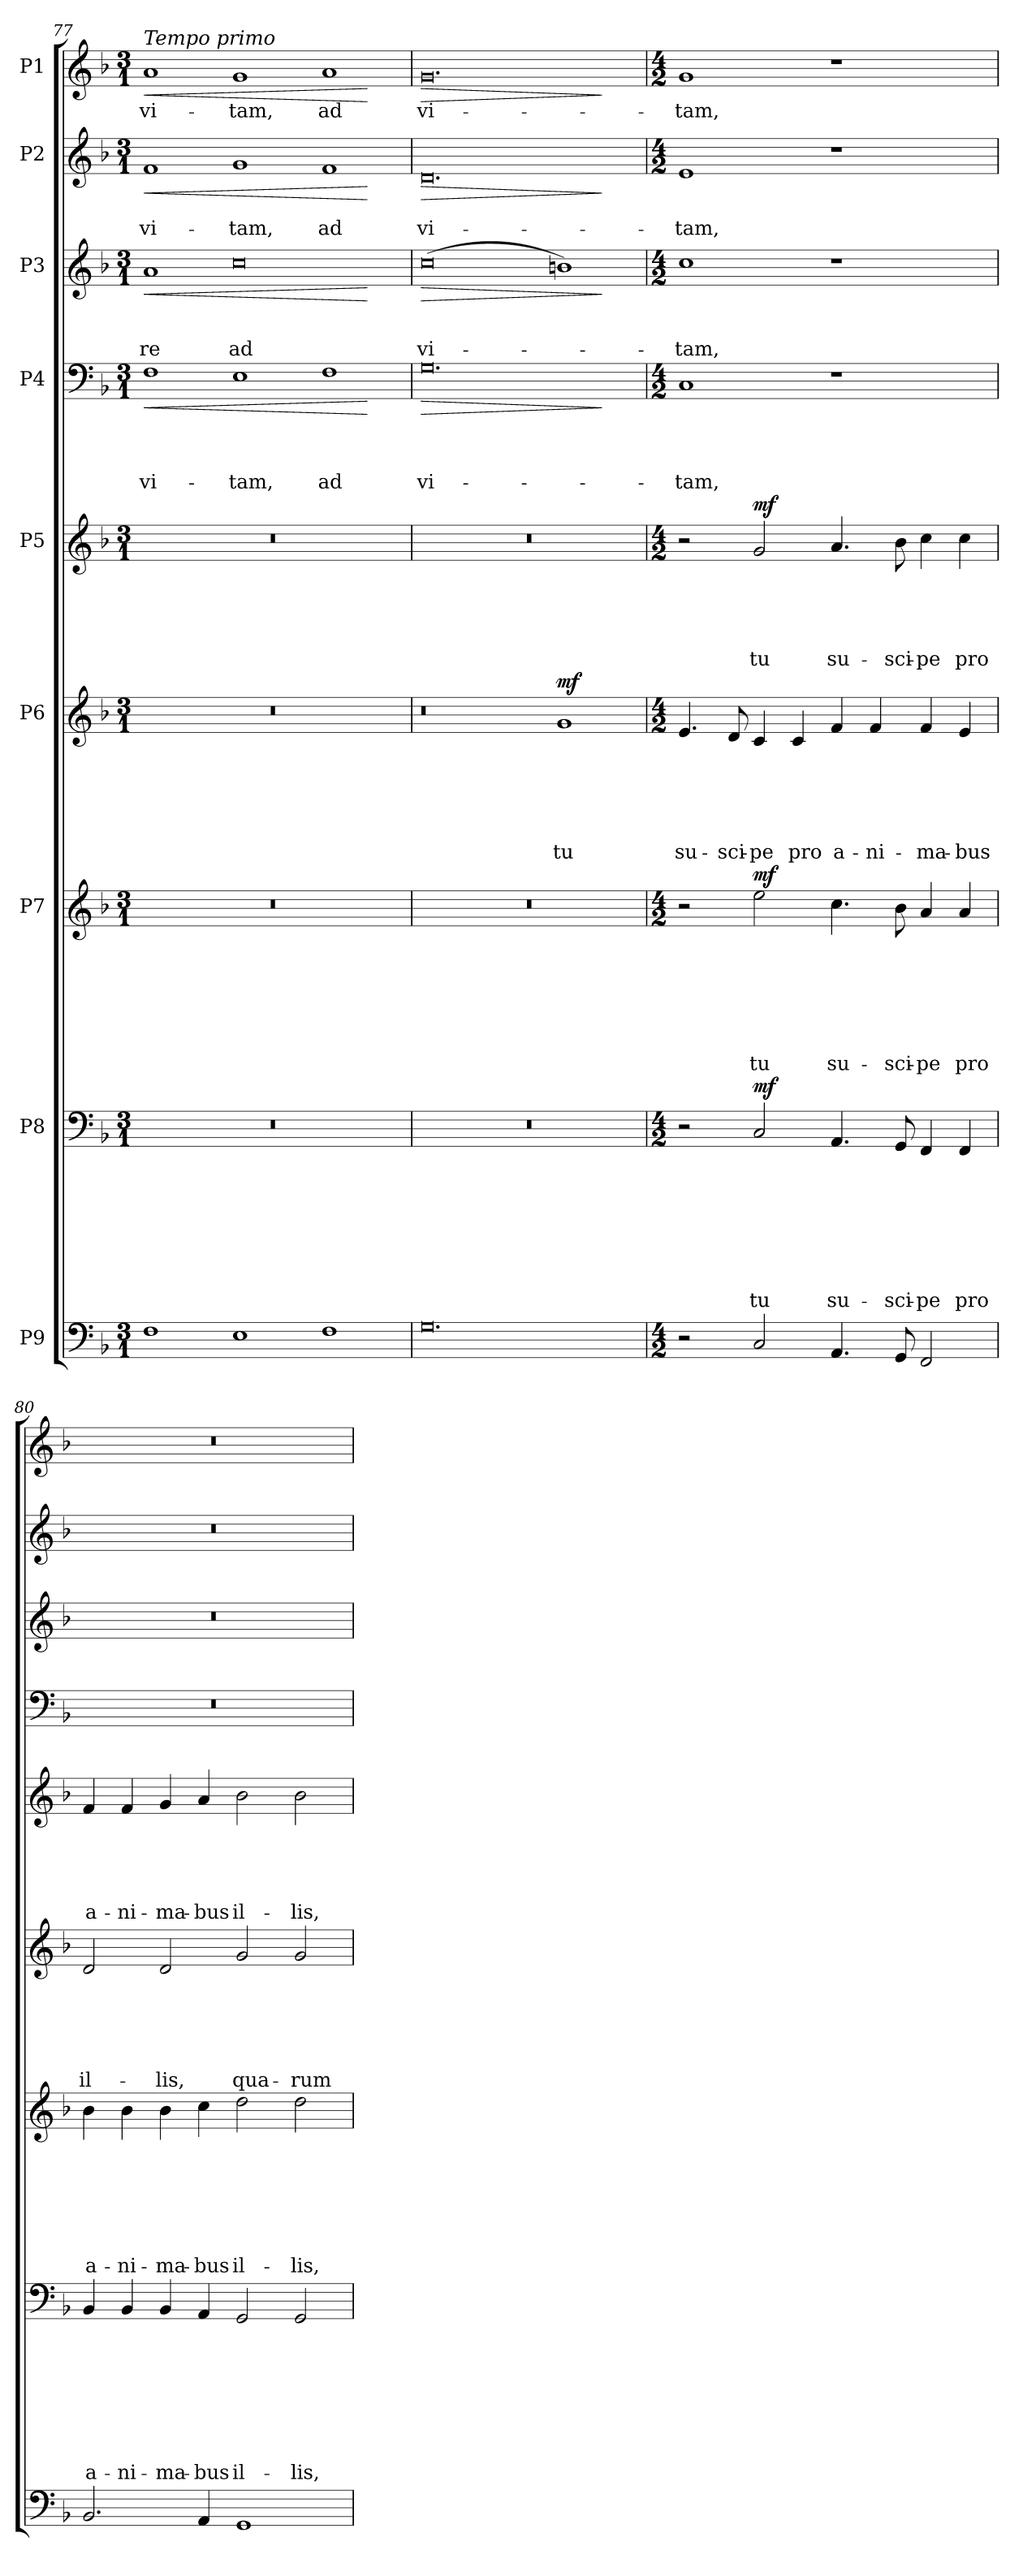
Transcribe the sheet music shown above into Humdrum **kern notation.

**kern	**kern	**text	**text	**text	**text	**text	**text	**text	**text	**dynam	**kern	**text	**text	**text	**text	**text	**text	**text	**dynam	**kern	**text	**text	**text	**text	**text	**text	**dynam	**kern	**text	**text	**text	**text	**text	**dynam	**kern	**text	**text	**text	**text	**dynam	**kern	**text	**text	**text	**dynam	**kern	**text	**text	**dynam	**kern	**text	**dynam
*part9	*part8	*part8	*part8	*part8	*part8	*part8	*part8	*part8	*part8	*part8	*part7	*part7	*part7	*part7	*part7	*part7	*part7	*part7	*part7	*part6	*part6	*part6	*part6	*part6	*part6	*part6	*part6	*part5	*part5	*part5	*part5	*part5	*part5	*part5	*part4	*part4	*part4	*part4	*part4	*part4	*part3	*part3	*part3	*part3	*part3	*part2	*part2	*part2	*part2	*part1	*part1	*part1
*staff9	*staff8	*staff8	*staff8	*staff8	*staff8	*staff8	*staff8	*staff8	*staff8	*staff8	*staff7	*staff7	*staff7	*staff7	*staff7	*staff7	*staff7	*staff7	*staff7	*staff6	*staff6	*staff6	*staff6	*staff6	*staff6	*staff6	*staff6	*staff5	*staff5	*staff5	*staff5	*staff5	*staff5	*staff5	*staff4	*staff4	*staff4	*staff4	*staff4	*staff4	*staff3	*staff3	*staff3	*staff3	*staff3	*staff2	*staff2	*staff2	*staff2	*staff1	*staff1	*staff1
*I"P9	*I"P8	*	*	*	*	*	*	*	*	*	*I"P7	*	*	*	*	*	*	*	*	*I"P6	*	*	*	*	*	*	*	*I"P5	*	*	*	*	*	*	*I"P4	*	*	*	*	*	*I"P3	*	*	*	*	*I"P2	*	*	*	*I"P1	*	*
*clefF4	*clefF4	*	*	*	*	*	*	*	*	*	*clefG2	*	*	*	*	*	*	*	*	*clefG2	*	*	*	*	*	*	*	*clefG2	*	*	*	*	*	*	*clefF4	*	*	*	*	*	*clefG2	*	*	*	*	*clefG2	*	*	*	*clefG2	*	*
*	*	*	*	*	*	*	*	*	*	*	*ITrd7c12	*	*	*	*	*	*	*	*	*	*	*	*	*	*	*	*	*	*	*	*	*	*	*	*	*	*	*	*	*	*ITrd7c12	*	*	*	*	*	*	*	*	*	*	*
*k[b-]	*k[b-]	*	*	*	*	*	*	*	*	*	*k[b-]	*	*	*	*	*	*	*	*	*k[b-]	*	*	*	*	*	*	*	*k[b-]	*	*	*	*	*	*	*k[b-]	*	*	*	*	*	*k[b-]	*	*	*	*	*k[b-]	*	*	*	*k[b-]	*	*
*F:	*F:	*	*	*	*	*	*	*	*	*	*F:	*	*	*	*	*	*	*	*	*F:	*	*	*	*	*	*	*	*F:	*	*	*	*	*	*	*F:	*	*	*	*	*	*F:	*	*	*	*	*F:	*	*	*	*F:	*	*
*M3/1	*M3/1	*	*	*	*	*	*	*	*	*	*M3/1	*	*	*	*	*	*	*	*	*M3/1	*	*	*	*	*	*	*	*M3/1	*	*	*	*	*	*	*M3/1	*	*	*	*	*	*M3/1	*	*	*	*	*M3/1	*	*	*	*M3/1	*	*
=77	=77	=77	=77	=77	=77	=77	=77	=77	=77	=77	=77	=77	=77	=77	=77	=77	=77	=77	=77	=77	=77	=77	=77	=77	=77	=77	=77	=77	=77	=77	=77	=77	=77	=77	=77	=77	=77	=77	=77	=77	=77	=77	=77	=77	=77	=77	=77	=77	=77	=77	=77	=77
!	!	!	!	!	!	!	!	!	!	!	!	!	!	!	!	!	!	!	!	!	!	!	!	!	!	!	!	!	!	!	!	!	!	!	!	!	!	!	!	!	!	!	!	!	!	!	!	!	!	!LO:TX:a:i:t=Tempo primo	!	!
!	!LO:N:vis=1	!	!	!	!	!	!	!	!	!	!LO:N:vis=1	!	!	!	!	!	!	!	!	!LO:N:vis=1	!	!	!	!	!	!	!	!LO:N:vis=1	!	!	!	!	!	!	!	!	!	!	!LO:LY:b	!LO:HP:b	!	!	!	!LO:LY:b	!LO:HP:b	!	!	!LO:LY:b	!LO:HP:b	!	!LO:LY:b	!LO:HP:b
1F	0.r	.	.	.	.	.	.	.	.	.	0.r	.	.	.	.	.	.	.	.	0.r	.	.	.	.	.	.	.	0.r	.	.	.	.	.	.	1F	.	.	.	vi-	<	1A	.	.	-re	<	1f	.	vi-	<	1a	vi-	<
!	!	!	!	!	!	!	!	!	!	!	!	!	!	!	!	!	!	!	!	!	!	!	!	!	!	!	!	!	!	!	!	!	!	!	!	!	!	!	!LO:LY:b	!	!	!	!	!LO:LY:b	!	!	!	!LO:LY:b	!	!	!LO:LY:b	!
1E	.	.	.	.	.	.	.	.	.	.	.	.	.	.	.	.	.	.	.	.	.	.	.	.	.	.	.	.	.	.	.	.	.	.	1E	.	.	.	-tam,	.	0c	.	.	ad	.	1g	.	-tam,	.	1g	-tam,	.
!	!	!	!	!	!	!	!	!	!	!	!	!	!	!	!	!	!	!	!	!	!	!	!	!	!	!	!	!	!	!	!	!	!	!	!	!	!	!	!LO:LY:b	!	!	!	!	!	!	!	!	!LO:LY:b	!	!	!LO:LY:b	!
1F	.	.	.	.	.	.	.	.	.	.	.	.	.	.	.	.	.	.	.	.	.	.	.	.	.	.	.	.	.	.	.	.	.	.	1F	.	.	.	ad	.	.	.	.	.	.	1f	.	ad	.	1a	ad	.
.	.	.	.	.	.	.	.	.	.	.	.	.	.	.	.	.	.	.	.	.	.	.	.	.	.	.	.	.	.	.	.	.	.	.	.	.	.	.	.	[	.	.	.	.	[	.	.	.	[	.	.	[
=78	=78	=78	=78	=78	=78	=78	=78	=78	=78	=78	=78	=78	=78	=78	=78	=78	=78	=78	=78	=78	=78	=78	=78	=78	=78	=78	=78	=78	=78	=78	=78	=78	=78	=78	=78	=78	=78	=78	=78	=78	=78	=78	=78	=78	=78	=78	=78	=78	=78	=78	=78	=78
!	!LO:N:vis=1	!	!	!	!	!	!	!	!	!	!LO:N:vis=1	!	!	!	!	!	!	!	!	!	!	!	!	!	!	!	!	!LO:N:vis=1	!	!	!	!	!	!	!	!	!	!	!LO:LY:b	!LO:HP:b	!	!	!	!LO:LY:b	!LO:HP:b	!	!	!LO:LY:b	!LO:HP:b	!	!LO:LY:b	!LO:HP:b
0.G	0.r	.	.	.	.	.	.	.	.	.	0.r	.	.	.	.	.	.	.	.	0r	.	.	.	.	.	.	.	0.r	.	.	.	.	.	.	0.G	.	.	.	vi-	>	(>0c	.	.	vi-	>	0.d	.	vi-	>	0.g	vi-	>
!	!	!	!	!	!	!	!	!	!	!	!	!	!	!	!	!	!	!	!	!	!	!	!	!	!	!LO:LY:b	!LO:DY:a	!	!	!	!	!	!	!	!	!	!	!	!	!	!	!	!	!	!	!	!	!	!	!	!	!
.	.	.	.	.	.	.	.	.	.	.	.	.	.	.	.	.	.	.	.	1g	.	.	.	.	.	tu	mf	.	.	.	.	.	.	.	.	.	.	.	.	.	1Bn)	.	.	.	.	.	.	.	.	.	.	.
.	.	.	.	.	.	.	.	.	.	.	.	.	.	.	.	.	.	.	.	.	.	.	.	.	.	.	.	.	.	.	.	.	.	.	.	.	.	.	.	]	.	.	.	.	]	.	.	.	]	.	.	]
=79	=79	=79	=79	=79	=79	=79	=79	=79	=79	=79	=79	=79	=79	=79	=79	=79	=79	=79	=79	=79	=79	=79	=79	=79	=79	=79	=79	=79	=79	=79	=79	=79	=79	=79	=79	=79	=79	=79	=79	=79	=79	=79	=79	=79	=79	=79	=79	=79	=79	=79	=79	=79
*M4/2	*M4/2	*	*	*	*	*	*	*	*	*	*M4/2	*	*	*	*	*	*	*	*	*M4/2	*	*	*	*	*	*	*	*M4/2	*	*	*	*	*	*	*M4/2	*	*	*	*	*	*M4/2	*	*	*	*	*M4/2	*	*	*	*M4/2	*	*
!	!	!	!	!	!	!	!	!	!	!	!	!	!	!	!	!	!	!	!	!	!	!	!	!	!	!LO:LY:b	!	!	!	!	!	!	!	!	!	!	!	!	!LO:LY:b	!	!	!	!	!LO:LY:b	!	!	!	!LO:LY:b	!	!	!LO:LY:b	!
2r	2r	.	.	.	.	.	.	.	.	.	2r	.	.	.	.	.	.	.	.	4.e/	.	.	.	.	.	su-	.	2r	.	.	.	.	.	.	1C	.	.	.	-tam,	.	1c	.	.	-tam,	.	1e	.	-tam,	.	1g	-tam,	.
!	!	!	!	!	!	!	!	!	!	!	!	!	!	!	!	!	!	!	!	!	!	!	!	!	!	!LO:LY:b	!	!	!	!	!	!	!	!	!	!	!	!	!	!	!	!	!	!	!	!	!	!	!	!	!	!
.	.	.	.	.	.	.	.	.	.	.	.	.	.	.	.	.	.	.	.	8d/	.	.	.	.	.	-sci-	.	.	.	.	.	.	.	.	.	.	.	.	.	.	.	.	.	.	.	.	.	.	.	.	.	.
!	!	!	!	!	!	!	!	!	!LO:LY:b	!LO:DY:a	!	!	!	!	!	!	!	!LO:LY:b	!LO:DY:a	!	!	!	!	!	!	!LO:LY:b	!	!	!	!	!	!	!LO:LY:b	!LO:DY:a	!	!	!	!	!	!	!	!	!	!	!	!	!	!	!	!	!	!
2C/	2C/	.	.	.	.	.	.	.	tu	mf	2e\	.	.	.	.	.	.	tu	mf	4c/	.	.	.	.	.	-pe	.	2g/	.	.	.	.	tu	mf	.	.	.	.	.	.	.	.	.	.	.	.	.	.	.	.	.	.
!	!	!	!	!	!	!	!	!	!	!	!	!	!	!	!	!	!	!	!	!	!	!	!	!	!	!LO:LY:b	!	!	!	!	!	!	!	!	!	!	!	!	!	!	!	!	!	!	!	!	!	!	!	!	!	!
.	.	.	.	.	.	.	.	.	.	.	.	.	.	.	.	.	.	.	.	4c/	.	.	.	.	.	pro	.	.	.	.	.	.	.	.	.	.	.	.	.	.	.	.	.	.	.	.	.	.	.	.	.	.
!	!	!	!	!	!	!	!	!	!LO:LY:b	!	!	!	!	!	!	!	!	!LO:LY:b	!	!	!	!	!	!	!	!LO:LY:b	!	!	!	!	!	!	!LO:LY:b	!	!	!	!	!	!	!	!	!	!	!	!	!	!	!	!	!	!	!
4.AA/	4.AA/	.	.	.	.	.	.	.	su-	.	4.c\	.	.	.	.	.	.	su-	.	4f/	.	.	.	.	.	a-	.	4.a/	.	.	.	.	su-	.	1r	.	.	.	.	.	1r	.	.	.	.	1r	.	.	.	1r	.	.
!	!	!	!	!	!	!	!	!	!	!	!	!	!	!	!	!	!	!	!	!	!	!	!	!	!	!LO:LY:b	!	!	!	!	!	!	!	!	!	!	!	!	!	!	!	!	!	!	!	!	!	!	!	!	!	!
.	.	.	.	.	.	.	.	.	.	.	.	.	.	.	.	.	.	.	.	4f/	.	.	.	.	.	-ni-	.	.	.	.	.	.	.	.	.	.	.	.	.	.	.	.	.	.	.	.	.	.	.	.	.	.
!	!	!	!	!	!	!	!	!	!LO:LY:b	!	!	!	!	!	!	!	!	!LO:LY:b	!	!	!	!	!	!	!	!	!	!	!	!	!	!	!LO:LY:b	!	!	!	!	!	!	!	!	!	!	!	!	!	!	!	!	!	!	!
8GG/	8GG/	.	.	.	.	.	.	.	-sci-	.	8B-\	.	.	.	.	.	.	-sci-	.	.	.	.	.	.	.	.	.	8b-\	.	.	.	.	-sci-	.	.	.	.	.	.	.	.	.	.	.	.	.	.	.	.	.	.	.
!	!	!	!	!	!	!	!	!	!LO:LY:b	!	!	!	!	!	!	!	!	!LO:LY:b	!	!	!	!	!	!	!	!LO:LY:b	!	!	!	!	!	!	!LO:LY:b	!	!	!	!	!	!	!	!	!	!	!	!	!	!	!	!	!	!	!
2FF/	4FF/	.	.	.	.	.	.	.	-pe	.	4A/	.	.	.	.	.	.	-pe	.	4f/	.	.	.	.	.	-ma-	.	4cc\	.	.	.	.	-pe	.	.	.	.	.	.	.	.	.	.	.	.	.	.	.	.	.	.	.
!	!	!	!	!	!	!	!	!	!LO:LY:b	!	!	!	!	!	!	!	!	!LO:LY:b	!	!	!	!	!	!	!	!LO:LY:b	!	!	!	!	!	!	!LO:LY:b	!	!	!	!	!	!	!	!	!	!	!	!	!	!	!	!	!	!	!
.	4FF/	.	.	.	.	.	.	.	pro	.	4A/	.	.	.	.	.	.	pro	.	4e/	.	.	.	.	.	-bus	.	4cc\	.	.	.	.	pro	.	.	.	.	.	.	.	.	.	.	.	.	.	.	.	.	.	.	.
=80	=80	=80	=80	=80	=80	=80	=80	=80	=80	=80	=80	=80	=80	=80	=80	=80	=80	=80	=80	=80	=80	=80	=80	=80	=80	=80	=80	=80	=80	=80	=80	=80	=80	=80	=80	=80	=80	=80	=80	=80	=80	=80	=80	=80	=80	=80	=80	=80	=80	=80	=80	=80
!	!	!	!	!	!	!	!	!	!LO:LY:b	!	!	!	!	!	!	!	!	!LO:LY:b	!	!	!	!	!	!	!	!LO:LY:b	!	!	!	!	!	!	!LO:LY:b	!	!LO:N:vis=1	!	!	!	!	!	!LO:N:vis=1	!	!	!	!	!LO:N:vis=1	!	!	!	!LO:N:vis=1	!	!
2.BB-/	4BB-/	.	.	.	.	.	.	.	a-	.	4B-\	.	.	.	.	.	.	a-	.	2d/	.	.	.	.	.	il-	.	4f/	.	.	.	.	a-	.	0r	.	.	.	.	.	0r	.	.	.	.	0r	.	.	.	0r	.	.
!	!	!	!	!	!	!	!	!	!LO:LY:b	!	!	!	!	!	!	!	!	!LO:LY:b	!	!	!	!	!	!	!	!	!	!	!	!	!	!	!LO:LY:b	!	!	!	!	!	!	!	!	!	!	!	!	!	!	!	!	!	!	!
.	4BB-/	.	.	.	.	.	.	.	-ni-	.	4B-\	.	.	.	.	.	.	-ni-	.	.	.	.	.	.	.	.	.	4f/	.	.	.	.	-ni-	.	.	.	.	.	.	.	.	.	.	.	.	.	.	.	.	.	.	.
!	!	!	!	!	!	!	!	!	!LO:LY:b	!	!	!	!	!	!	!	!	!LO:LY:b	!	!	!	!	!	!	!	!LO:LY:b	!	!	!	!	!	!	!LO:LY:b	!	!	!	!	!	!	!	!	!	!	!	!	!	!	!	!	!	!	!
.	4BB-/	.	.	.	.	.	.	.	-ma-	.	4B-\	.	.	.	.	.	.	-ma-	.	2d/	.	.	.	.	.	-lis,	.	4g/	.	.	.	.	-ma-	.	.	.	.	.	.	.	.	.	.	.	.	.	.	.	.	.	.	.
!	!	!	!	!	!	!	!	!	!LO:LY:b	!	!	!	!	!	!	!	!	!LO:LY:b	!	!	!	!	!	!	!	!	!	!	!	!	!	!	!LO:LY:b	!	!	!	!	!	!	!	!	!	!	!	!	!	!	!	!	!	!	!
4AA/	4AA/	.	.	.	.	.	.	.	-bus	.	4c\	.	.	.	.	.	.	-bus	.	.	.	.	.	.	.	.	.	4a/	.	.	.	.	-bus	.	.	.	.	.	.	.	.	.	.	.	.	.	.	.	.	.	.	.
!	!	!	!	!	!	!	!	!	!LO:LY:b	!	!	!	!	!	!	!	!	!LO:LY:b	!	!	!	!	!	!	!	!LO:LY:b	!	!	!	!	!	!	!LO:LY:b	!	!	!	!	!	!	!	!	!	!	!	!	!	!	!	!	!	!	!
1GG	2GG/	.	.	.	.	.	.	.	il-	.	2d\	.	.	.	.	.	.	il-	.	2g/	.	.	.	.	.	qua-	.	2b-\	.	.	.	.	il-	.	.	.	.	.	.	.	.	.	.	.	.	.	.	.	.	.	.	.
!	!	!	!	!	!	!	!	!	!LO:LY:b	!	!	!	!	!	!	!	!	!LO:LY:b	!	!	!	!	!	!	!	!LO:LY:b	!	!	!	!	!	!	!LO:LY:b	!	!	!	!	!	!	!	!	!	!	!	!	!	!	!	!	!	!	!
.	2GG/	.	.	.	.	.	.	.	-lis,	.	2d\	.	.	.	.	.	.	-lis,	.	2g/	.	.	.	.	.	-rum	.	2b-\	.	.	.	.	-lis,	.	.	.	.	.	.	.	.	.	.	.	.	.	.	.	.	.	.	.
=	=	=	=	=	=	=	=	=	=	=	=	=	=	=	=	=	=	=	=	=	=	=	=	=	=	=	=	=	=	=	=	=	=	=	=	=	=	=	=	=	=	=	=	=	=	=	=	=	=	=	=	=
*-	*-	*-	*-	*-	*-	*-	*-	*-	*-	*-	*-	*-	*-	*-	*-	*-	*-	*-	*-	*-	*-	*-	*-	*-	*-	*-	*-	*-	*-	*-	*-	*-	*-	*-	*-	*-	*-	*-	*-	*-	*-	*-	*-	*-	*-	*-	*-	*-	*-	*-	*-	*-
